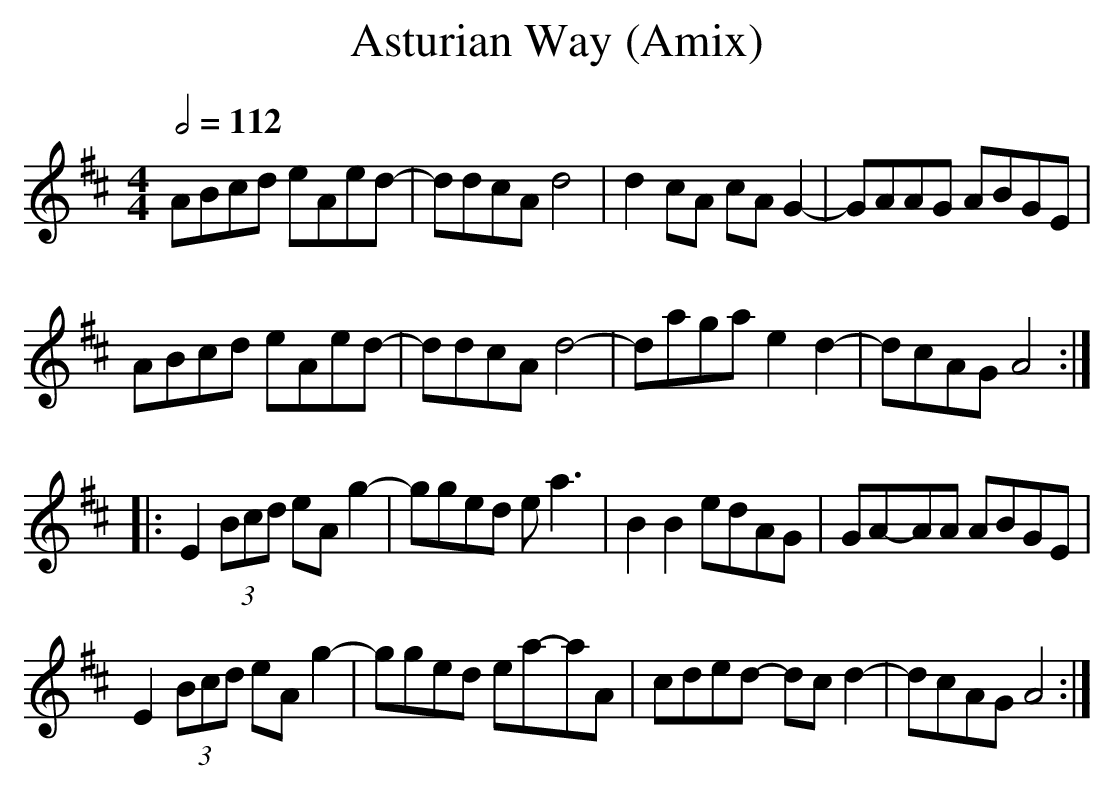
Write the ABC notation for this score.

X:1
T:Asturian Way (Amix)
Q:1/2=112
M:4/4
L:1/8
K:Amix
ABcd eAed-|ddcA d4|d2cA cAG2-|GAAG ABGE|
ABcd eAed-|ddcA d4-|daga e2d2-|dcAG A4:|
|:E2 (3Bcd eAg2-|gged ea3|B2 B2 edAG|GA-AA ABGE|
E2 (3Bcd eAg2-|gged ea-aA|cded- dcd2-|dcAG A4:|
